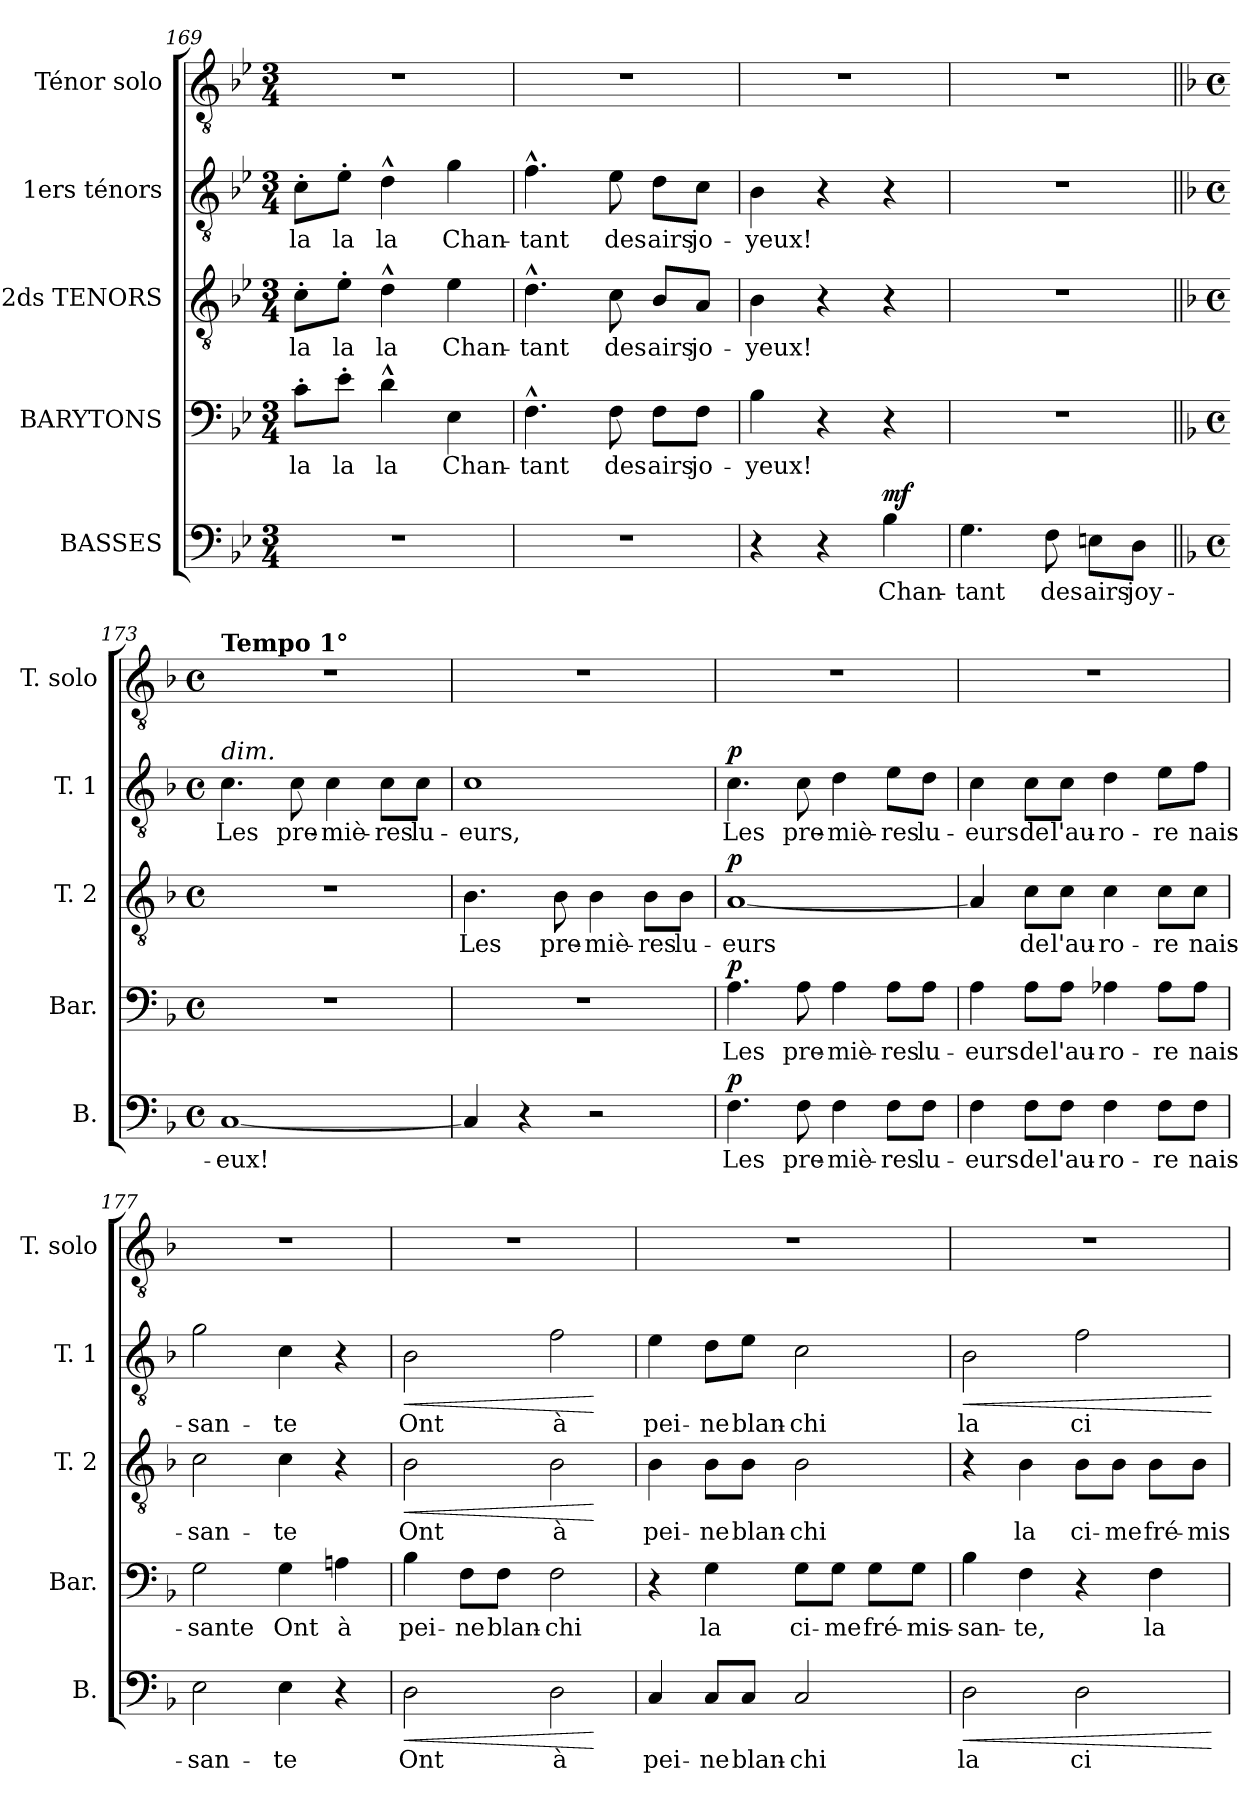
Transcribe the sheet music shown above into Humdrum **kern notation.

**kern	**text	**dynam	**kern	**text	**dynam	**kern	**text	**dynam	**kern	**text	**dynam	**kern
*part5	*part5	*part5	*part4	*part4	*part4	*part3	*part3	*part3	*part2	*part2	*part2	*part1
*staff5	*staff5	*staff5	*staff4	*staff4	*staff4	*staff3	*staff3	*staff3	*staff2	*staff2	*staff2	*staff1
*I"BASSES	*	*	*I"BARYTONS	*	*	*I"2ds TENORS	*	*	*I"1ers ténors	*	*	*I"Ténor solo
*I'B.	*	*	*I'Bar.	*	*	*I'T. 2	*	*	*I'T. 1	*	*	*I'T. solo
*clefF4	*	*	*clefF4	*	*	*clefGv2	*	*	*clefGv2	*	*	*clefGv2
*	*	*	*	*	*	*ITrd7c12	*	*	*ITrd7c12	*	*	*ITrd7c12
*k[b-e-]	*	*	*k[b-e-]	*	*	*k[b-e-]	*	*	*k[b-e-]	*	*	*k[b-e-]
*M3/4	*	*	*M3/4	*	*	*M3/4	*	*	*M3/4	*	*	*M3/4
=169	=169	=169	=169	=169	=169	=169	=169	=169	=169	=169	=169	=169
2.r	.	.	8c'\L	la	.	8C'\L	la	.	8C'\L	la	.	2.r
.	.	.	8e-'\J	la	.	8E-'\J	la	.	8E-'\J	la	.	.
.	.	.	4d^^\	la	.	4D^^\	la	.	4D^^\	la	.	.
.	.	.	4E-\	Chan-	.	4E-\	Chan-	.	4G\	Chan-	.	.
=170	=170	=170	=170	=170	=170	=170	=170	=170	=170	=170	=170	=170
2.r	.	.	4.F^^\	-tant	.	4.D^^\	-tant	.	4.F^^\	-tant	.	2.r
.	.	.	8F\	des	.	8C\	des	.	8E-\	des	.	.
.	.	.	8F\L	airs	.	8BB-/L	airs	.	8D\L	airs	.	.
.	.	.	8F\J	jo-	.	8AA/J	jo-	.	8C\J	jo-	.	.
=171	=171	=171	=171	=171	=171	=171	=171	=171	=171	=171	=171	=171
4r	.	.	4B-\	-yeux!	.	4BB-\	-yeux!	.	4BB-\	-yeux!	.	2.r
4r	.	.	4r	.	.	4r	.	.	4r	.	.	.
4B-\	Chan-	mf	4r	.	.	4r	.	.	4r	.	.	.
=172	=172	=172	=172	=172	=172	=172	=172	=172	=172	=172	=172	=172
4.G\	-tant	.	2.r	.	.	2.r	.	.	2.r	.	.	2.r
8F\	des	.	.	.	.	.	.	.	.	.	.	.
8En\L	airs	.	.	.	.	.	.	.	.	.	.	.
8D\J	joy-	.	.	.	.	.	.	.	.	.	.	.
!!LO:PB:g=z
=173||	=173||	=173||	=173||	=173||	=173||	=173||	=173||	=173||	=173||	=173||	=173||	=173||
*k[b-]	*	*	*k[b-]	*	*	*k[b-]	*	*	*k[b-]	*	*	*k[b-]
*M4/4	*	*	*M4/4	*	*	*M4/4	*	*	*M4/4	*	*	*M4/4
*met(c)	*	*	*met(c)	*	*	*met(c)	*	*	*met(c)	*	*	*met(c)
!	!	!	!	!	!	!	!	!	!	!	!	!LO:TX:B:t=Tempo 1°
!	!	!	!	!	!	!	!	!	!LO:TX:i:t=dim.	!	!	!
[1C/	-eux!	.	1r	.	.	1r	.	.	4.C\	Les	.	1r
.	.	.	.	.	.	.	.	.	8C\	pre-	.	.
.	.	.	.	.	.	.	.	.	4C\	-miè-	.	.
.	.	.	.	.	.	.	.	.	8C\L	-res	.	.
.	.	.	.	.	.	.	.	.	8C\J	lu-	.	.
=174	=174	=174	=174	=174	=174	=174	=174	=174	=174	=174	=174	=174
4C/]	.	.	1r	.	.	4.BB-\	Les	.	1C\	-eurs,	.	1r
4r	.	.	.	.	.	.	.	.	.	.	.	.
.	.	.	.	.	.	8BB-\	pre-	.	.	.	.	.
2r	.	.	.	.	.	4BB-\	-miè-	.	.	.	.	.
.	.	.	.	.	.	8BB-\L	-res	.	.	.	.	.
.	.	.	.	.	.	8BB-\J	lu-	.	.	.	.	.
=175	=175	=175	=175	=175	=175	=175	=175	=175	=175	=175	=175	=175
4.F\	Les	p	4.A\	Les	p	[1AA/	-eurs	p	4.C\	Les	p	1r
8F\	pre-	.	8A\	pre-	.	.	.	.	8C\	pre-	.	.
4F\	-miè-	.	4A\	-miè-	.	.	.	.	4D\	-miè-	.	.
8F\L	-res	.	8A\L	-res	.	.	.	.	8E\L	-res	.	.
8F\J	lu-	.	8A\J	lu-	.	.	.	.	8D\J	lu-	.	.
!!LO:LB:g=z
=176	=176	=176	=176	=176	=176	=176	=176	=176	=176	=176	=176	=176
4F\	-eurs	.	4A\	-eurs	.	4AA/]	.	.	4C\	-eurs	.	1r
8F\L	de	.	8A\L	de	.	8C\L	de	.	8C\L	de	.	.
8F\J	l'au-	.	8A\J	l'au-	.	8C\J	l'au-	.	8C\J	l'au-	.	.
4F\	-ro-	.	4A-X\	-ro-	.	4C\	-ro-	.	4D\	-ro-	.	.
8F\L	-re	.	8A-\L	-re	.	8C\L	-re	.	8E\L	-re	.	.
8F\J	nais-	.	8A-\J	nais-	.	8C\J	nais-	.	8F\J	nais-	.	.
=177	=177	=177	=177	=177	=177	=177	=177	=177	=177	=177	=177	=177
2E\	-san-	.	2G\	-sante	.	2C\	-san-	.	2G\	-san-	.	1r
4E\	-te	.	4G\	Ont	.	4C\	-te	.	4C\	-te	.	.
4r	.	.	4An\	à	.	4r	.	.	4r	.	.	.
=178	=178	=178	=178	=178	=178	=178	=178	=178	=178	=178	=178	=178
!	!	!LO:HP:b	!	!	!	!	!	!	!	!	!	!
!	!	!LO:HP:n=1:b	!	!	!	!	!	!LO:HP:b	!	!	!LO:HP:b	!
2D\	Ont	< >	4B-\	pei-	.	2BB-\	Ont	<	2BB-\	Ont	<	1r
.	.	.	8F\L	-ne	.	.	.	.	.	.	.	.
.	.	.	8F\J	blan-	.	.	.	.	.	.	.	.
2D\	à	.	2F\	-chi	.	2BB-\	à	.	2F\	à	.	.
.	.	[ ]	.	.	.	.	.	[	.	.	[	.
=179	=179	=179	=179	=179	=179	=179	=179	=179	=179	=179	=179	=179
4C/	pei-	.	4r	.	.	4BB-\	pei-	.	4E\	pei-	.	1r
8C/L	-ne	.	4G\	la	.	8BB-\L	-ne	.	8D\L	-ne	.	.
8C/J	blan-	.	.	.	.	8BB-\J	blan-	.	8E\J	blan-	.	.
2C/	-chi	.	8G\L	ci-	.	2BB-\	-chi	.	2C\	-chi	.	.
.	.	.	8G\J	-me	.	.	.	.	.	.	.	.
.	.	.	8G\L	fré-	.	.	.	.	.	.	.	.
.	.	.	8G\J	-mis-	.	.	.	.	.	.	.	.
!!LO:LB:g=z
=180	=180	=180	=180	=180	=180	=180	=180	=180	=180	=180	=180	=180
!	!	!LO:HP:b	!	!	!	!	!	!	!	!	!LO:HP:b	!
2D\	la	<	4B-\	-san-	.	4r	.	.	2BB-\	la	<	1r
.	.	.	4F\	-te,	.	4BB-\	la	.	.	.	.	.
2D\	ci-	.	4r	.	.	8BB-\L	ci-	.	2F\	ci-	.	.
.	.	.	.	.	.	8BB-\J	-me	.	.	.	.	.
.	.	.	4F\	la	.	8BB-\L	fré-	.	.	.	.	.
.	.	.	.	.	.	8BB-\J	-mis-	.	.	.	.	.
.	.	[	.	.	.	.	.	.	.	.	[	.
=	=	=	=	=	=	=	=	=	=	=	=	=
*-	*-	*-	*-	*-	*-	*-	*-	*-	*-	*-	*-	*-
